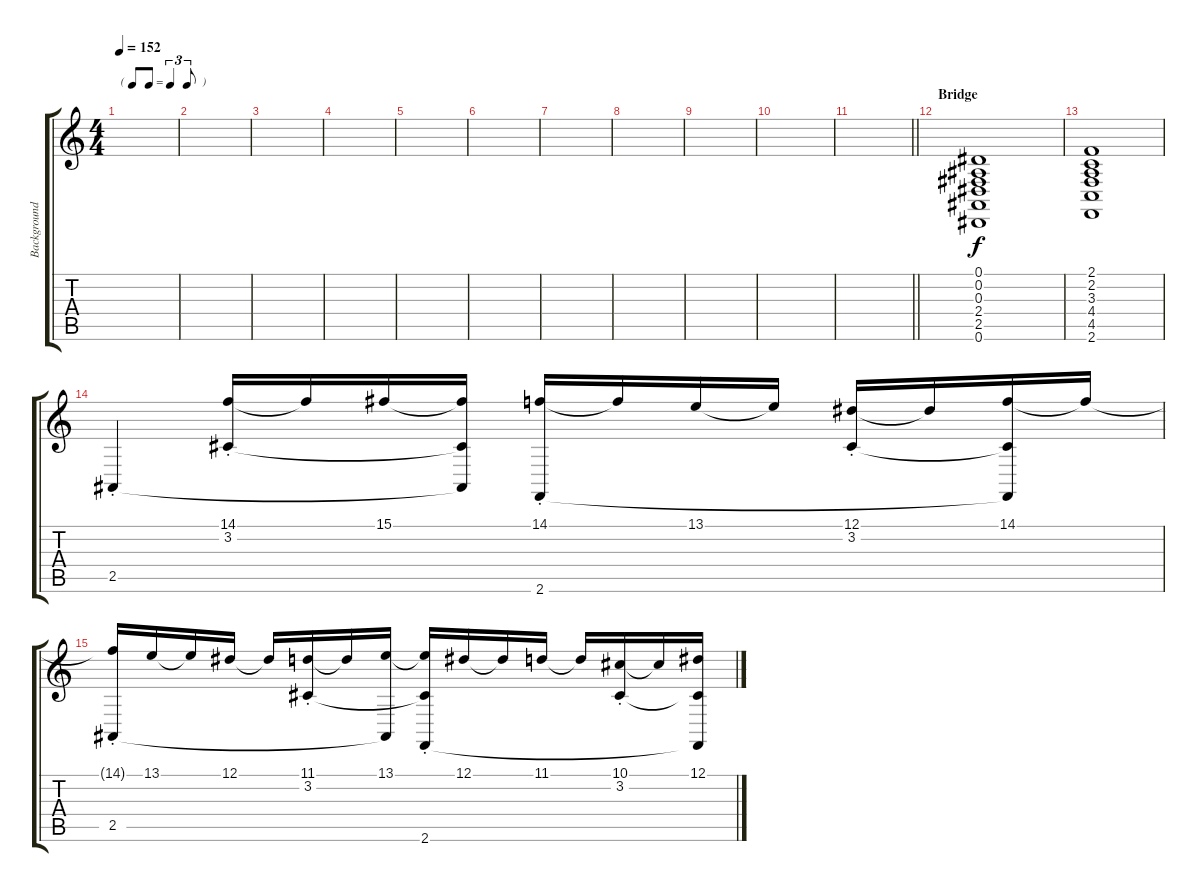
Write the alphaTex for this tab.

\track ("Background 3" "Background") {instrument stringensemble1}
\staff {score tabs}
\tuning (Eb4 Bb3 Gb3 Db3 Ab2 Eb2) {hide}
\ts (4 4)
\tf triplet8th
\tempo 152
\clef g2
\ks c
|
|
|
|
|
|
|
|
|
|
\barLineRight lightlight
|
\section ("" "Bridge")
(0.1 0.2 0.3 2.4 2.5 0.6).1{volume 16} |
(2.1 2.2 3.3 4.4 4.5 2.6).1{volume 16} |
2.5{st}.4 (14.1 3.2{st}).16 14.1{t}.16 15.1.16 (15.1{t} 3.2{t} 2.5{t}).16 (14.1 2.6{st}).16 14.1{t}.16 13.1.16 13.1{t}.16 (12.1 3.2{st}).16 12.1{t}.16 (14.1 3.2{t} 2.6{t}).16 14.1{t}.16 |
(14.1{t} 2.5{st}).16 13.1.16 13.1{t}.16 12.1.16 12.1{t}.16 (11.1 3.2{st}).16 11.1{t}.16 (13.1 2.5{t}).16 (13.1{t} 3.2{t} 2.6{st}).16 12.1.16 12.1{t}.16 11.1.16 11.1{t}.16 (10.1 3.2{st}).16 10.1{t}.16 (12.1 3.2{t} 2.6{t}).16
